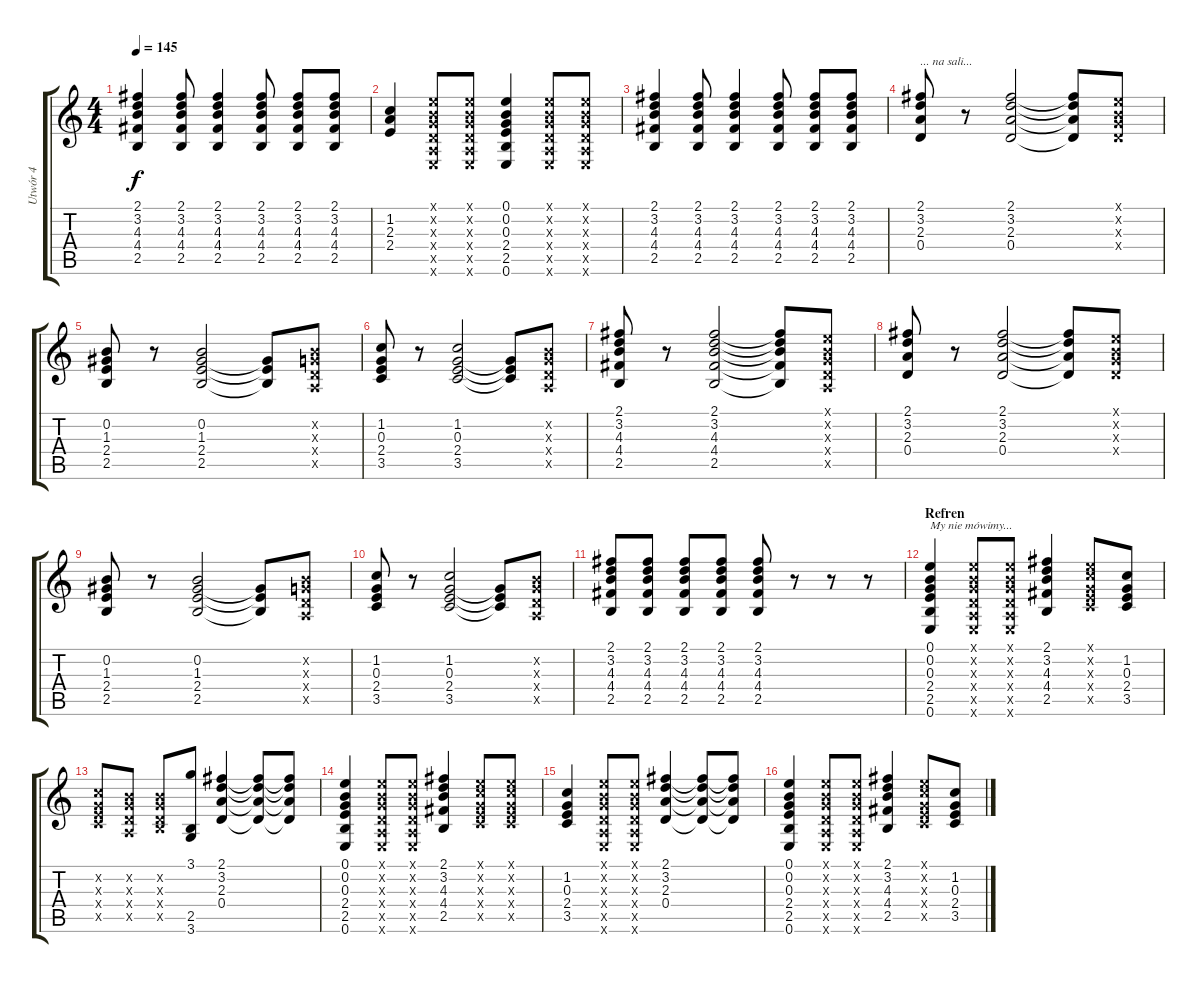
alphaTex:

\track ("Utwór 4" "Utwór 4") {instrument acousticguitarsteel}
\staff {score tabs}
\tuning (E4 B3 G3 D3 A2 E2) {hide}
\ts (4 4)
\tempo 145
\clef g2
\ks c
(2.1 3.2 4.3 4.4 2.5).4{dy f} (2.1 3.2 4.3 4.4 2.5).8 (2.1 3.2 4.3 4.4 2.5).4 (2.1 3.2 4.3 4.4 2.5).8 (2.1 3.2 4.3 4.4 2.5).8 (2.1 3.2 4.3 4.4 2.5).8 |
(1.2 2.3 2.4).4 (0.1{x} 0.2{x} 0.3{x} 0.4{x} 0.5{x} 0.6{x}).8 (0.1{x} 0.2{x} 0.3{x} 0.4{x} 0.5{x} 0.6{x}).8 (0.1 0.2 0.3 2.4 2.5 0.6).4 (0.1{x} 0.2{x} 0.3{x} 0.4{x} 0.5{x} 0.6{x}).8 (0.1{x} 0.2{x} 0.3{x} 0.4{x} 0.5{x} 0.6{x}).8 |
(2.1 3.2 4.3 4.4 2.5).4 (2.1 3.2 4.3 4.4 2.5).8 (2.1 3.2 4.3 4.4 2.5).4 (2.1 3.2 4.3 4.4 2.5).8 (2.1 3.2 4.3 4.4 2.5).8 (2.1 3.2 4.3 4.4 2.5).8 |
(2.1 3.2 2.3 0.4).8{txt "... na sali..."} r.8 (2.1 3.2 2.3 0.4).2 (2.1{t} 3.2{t} 2.3{t} 0.4{t}).8 (0.1{x} 0.2{x} 0.3{x} 0.4{x}).8 |
(0.2 1.3 2.4 2.5).8 r.8 (0.2 1.3 2.4 2.5).2 (1.3{t} 2.4{t} 2.5{t}).8 (0.2{x} 0.3{x} 0.4{x} 0.5{x}).8 |
(1.2 0.3 2.4 3.5).8 r.8 (1.2 0.3 2.4 3.5).2 (0.3{t} 2.4{t} 3.5{t}).8 (0.2{x} 0.3{x} 0.4{x} 0.5{x}).8 |
(2.1 3.2 4.3 4.4 2.5).8 r.8 (2.1 3.2 4.3 4.4 2.5).2 (2.1{t} 3.2{t} 4.3{t} 4.4{t} 2.5{t}).8 (0.1{x} 0.2{x} 0.3{x} 0.4{x} 0.5{x}).8 |
(2.1 3.2 2.3 0.4).8 r.8 (2.1 3.2 2.3 0.4).2 (2.1{t} 3.2{t} 2.3{t} 0.4{t}).8 (0.1{x} 0.2{x} 0.3{x} 0.4{x}).8 |
(0.2 1.3 2.4 2.5).8 r.8 (0.2 1.3 2.4 2.5).2 (1.3{t} 2.4{t} 2.5{t}).8 (0.2{x} 0.3{x} 0.4{x} 0.5{x}).8 |
(1.2 0.3 2.4 3.5).8 r.8 (1.2 0.3 2.4 3.5).2 (0.3{t} 2.4{t} 3.5{t}).8 (0.2{x} 0.3{x} 0.4{x} 0.5{x}).8 |
(2.1 3.2 4.3 4.4 2.5).8 (2.1 3.2 4.3 4.4 2.5).8 (2.1 3.2 4.3 4.4 2.5).8 (2.1 3.2 4.3 4.4 2.5).8 (2.1 3.2 4.3 4.4 2.5).8 r.8 r.8 r.8 |
\section ("" "Refren")
(0.1 0.2 0.3 2.4 2.5 0.6).4{txt "My nie mówimy..."} (0.1{x} 0.2{x} 0.3{x} 0.4{x} 0.5{x} 0.6{x}).8 (0.1{x} 0.2{x} 0.3{x} 0.4{x} 0.5{x} 0.6{x}).8 (2.1 3.2 4.3 4.4 2.5).4 (0.1{x} 1.2{x} 0.3{x} 2.4{x} 3.5{x}).8 (1.2 0.3 2.4 3.5).8 |
(1.2{x} 0.3{x} 2.4{x} 3.5{x}).8 (0.2{x} 0.3{x} 0.4{x} 0.5{x}).8 (0.2{x} 0.3{x} 0.4{x} 2.5{x}).8 (3.1 2.5 3.6).8 (2.1 3.2 2.3 0.4).4 (2.1{t} 3.2{t} 2.3{t} 0.4{t}).8 (2.1{t} 3.2{t} 2.3{t} 0.4{t}).8 |
(0.1 0.2 0.3 2.4 2.5 0.6).4 (0.1{x} 0.2{x} 0.3{x} 0.4{x} 0.5{x} 0.6{x}).8 (0.1{x} 0.2{x} 0.3{x} 0.4{x} 0.5{x} 0.6{x}).8 (2.1 3.2 4.3 4.4 2.5).4 (0.1{x} 1.2{x} 0.3{x} 2.4{x} 3.5{x}).8 (0.1{x} 1.2{x} 0.3{x} 2.4{x} 3.5{x}).8 |
(1.2 0.3 2.4 3.5).4 (0.1{x} 0.2{x} 0.3{x} 0.4{x} 0.5{x} 0.6{x}).8 (0.1{x} 0.2{x} 0.3{x} 0.4{x} 0.5{x} 0.6{x}).8 (2.1 3.2 2.3 0.4).4 (2.1{t} 3.2{t} 2.3{t} 0.4{t}).8 (2.1{t} 3.2{t} 2.3{t} 0.4{t}).8 |
(0.1 0.2 0.3 2.4 2.5 0.6).4 (0.1{x} 0.2{x} 0.3{x} 0.4{x} 0.5{x} 0.6{x}).8 (0.1{x} 0.2{x} 0.3{x} 0.4{x} 0.5{x} 0.6{x}).8 (2.1 3.2 4.3 4.4 2.5).4 (0.1{x} 1.2{x} 0.3{x} 2.4{x} 3.5{x}).8 (1.2 0.3 2.4 3.5).8
